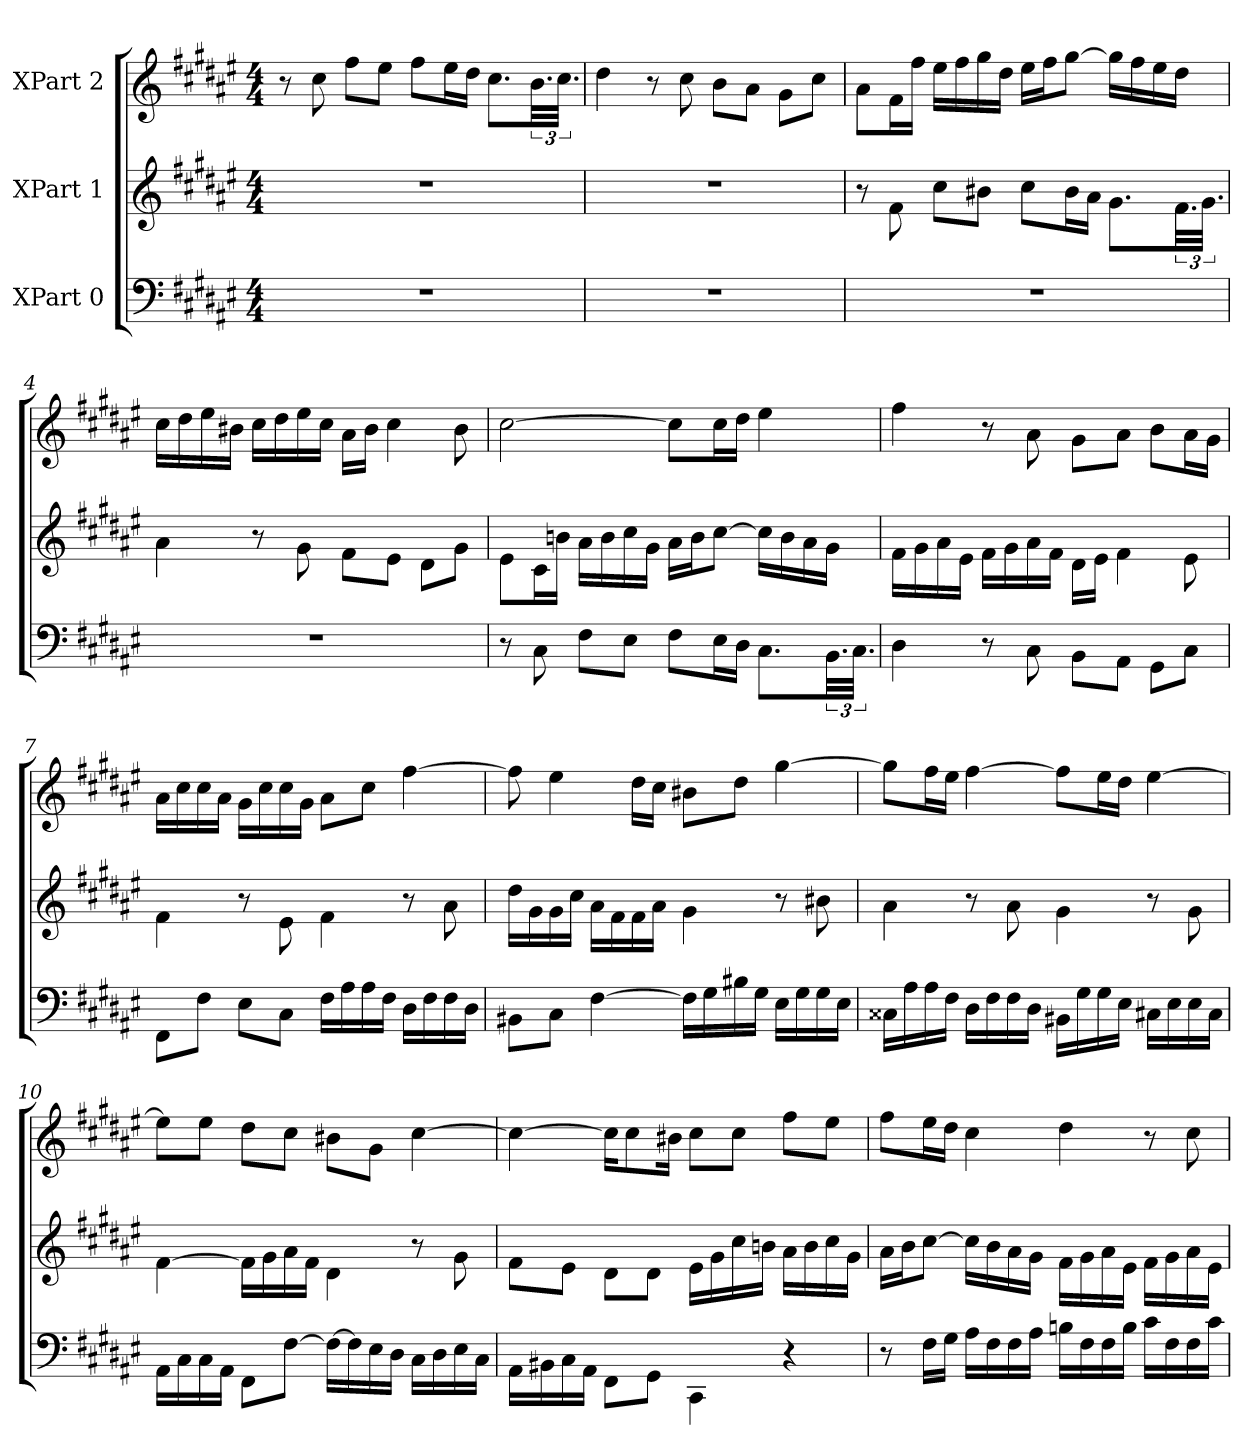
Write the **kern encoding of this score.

**kern	**kern	**kern
*part3	*part2	*part1
*staff3	*staff2	*staff1
*I"XPart 0	*I"XPart 1	*I"XPart 2
*clefF4	*clefG2	*clefG2
*k[f#c#g#d#a#e#]	*k[f#c#g#d#a#e#]	*k[f#c#g#d#a#e#]
*M4/4	*M4/4	*M4/4
=1	=1	=1
1r	1r	8r
.	.	8cc#\
.	.	8ff#\L
.	.	8ee#\J
.	.	8ff#\L
.	.	16ee#\
.	.	16dd#\J
.	.	8.cc#\L
.	.	48.b\
.	.	48.cc#\J
=2	=2	=2
1r	1r	4dd#\
.	.	8r
.	.	8cc#\
.	.	8b\L
.	.	8a#\J
.	.	8g#\L
.	.	8cc#\J
=3	=3	=3
1r	8r	8a#\L
.	8f#\	16f#\
.	.	16ff#\J
.	8cc#\L	16ee#\L
.	.	16ff#\
.	8b#X\J	16gg#\
.	.	16dd#\J
.	8cc#\L	16ee#\L
.	.	16ff#\
.	16b#\	[8gg#\J
.	16a#\J	.
.	8.g#\L	16gg#\L]
.	.	16ff#\
.	.	16ee#\
.	48.f#\	16dd#\J
.	48.g#\J	.
=4	=4	=4
1r	4a#\	16cc#\L
.	.	16dd#\
.	.	16ee#\
.	.	16b#X\J
.	8r	16cc#\L
.	.	16dd#\
.	8g#\	16ee#\
.	.	16cc#\J
.	8f#\L	16a#\L
.	.	16b#\J
.	8e#\J	4cc#\
.	8d#\L	.
.	8g#\J	8b#\
=5	=5	=5
8r	8e#\L	[2cc#\
8C#\	16c#\	.
.	16bn\J	.
8F#\L	16a#\L	.
.	16b\	.
8E#\J	16cc#\	.
.	16g#\J	.
8F#\L	16a#\L	8cc#\L]
.	16b\	.
16E#\	[8cc#\J	16cc#\
16D#\J	.	16dd#\J
8.C#\L	16cc#\L]	4ee#\
.	16b\	.
.	16a#\	.
48.BB\	16g#\J	.
48.C#\J	.	.
=6	=6	=6
4D#\	16f#\L	4ff#\
.	16g#\	.
.	16a#\	.
.	16e#\J	.
8r	16f#\L	8r
.	16g#\	.
8C#\	16a#\	8a#\
.	16f#\J	.
8BB\L	16d#\L	8g#\L
.	16e#\J	.
8AA#\J	4f#\	8a#\J
8GG#\L	.	8b\L
8C#\J	8e#\	16a#\
.	.	16g#\J
=7	=7	=7
8FF#\L	4f#\	16a#\L
.	.	16cc#\
8F#\J	.	16cc#\
.	.	16a#\J
8E#\L	8r	16g#\L
.	.	16cc#\
8C#\J	8e#\	16cc#\
.	.	16g#\J
16F#\L	4f#\	8a#\L
16A#\	.	.
16A#\	.	8cc#\J
16F#\J	.	.
16D#\L	8r	[4ff#\
16F#\	.	.
16F#\	8a#\	.
16D#\J	.	.
=8	=8	=8
8BB#X\L	16dd#\L	8ff#\]
.	16g#\	.
8C#\J	16g#\	4ee#\
.	16cc#\J	.
[4F#\	16a#\L	.
.	16f#\	.
.	16f#\	16dd#\L
.	16a#\J	16cc#\J
16F#\L]	4g#\	8b#X\L
16G#\	.	.
16B#\	.	8dd#\J
16G#\J	.	.
16E#\L	8r	[4gg#\
16G#\	.	.
16G#\	8b#X\	.
16E#\J	.	.
=9	=9	=9
16C##X\L	4a#\	8gg#\L]
16A#\	.	.
16A#\	.	16ff#\
16F#\J	.	16ee#\J
16D#\L	8r	[4ff#\
16F#\	.	.
16F#\	8a#\	.
16D#\J	.	.
16BB#X\L	4g#\	8ff#\L]
16G#\	.	.
16G#\	.	16ee#\
16E#\J	.	16dd#\J
16C#X\L	8r	[4ee#\
16E#\	.	.
16E#\	8g#\	.
16C#\J	.	.
=10	=10	=10
16AA#\L	[4f#\	8ee#\L]
16C#\	.	.
16C#\	.	8ee#\J
16AA#\J	.	.
8FF#\L	16f#\L]	8dd#\L
.	16g#\	.
[8F#\J	16a#\	8cc#\J
.	16f#\J	.
16F#\L_	4d#\	8b#X\L
16F#\]	.	.
16E#\	.	8g#\J
16D#\J	.	.
16C#\L	8r	[4cc#\
16D#\	.	.
16E#\	8g#\	.
16C#\J	.	.
=11	=11	=11
16AA#\L	8f#\L	4cc#\_
16BB#X\	.	.
16C#\	8e#\J	.
16AA#\J	.	.
8FF#\L	8d#\L	16cc#\L]
.	.	8cc#\
8GG#\J	8d#\J	.
.	.	16b#X\J
4CC#\	16e#\L	8cc#\L
.	16g#\	.
.	16cc#\	8cc#\J
.	16bn\J	.
4r	16a#\L	8ff#\L
.	16b\	.
.	16cc#\	8ee#\J
.	16g#\J	.
=12	=12	=12
8r	16a#\L	8ff#\L
.	16b\	.
16F#\L	[8cc#\J	16ee#\
16G#\J	.	16dd#\J
16A#\L	16cc#\L]	4cc#\
16F#\	16b\	.
16F#\	16a#\	.
16A#\J	16g#\J	.
16Bn\L	16f#\L	4dd#\
16F#\	16g#\	.
16F#\	16a#\	.
16B\J	16e#\J	.
16c#\L	16f#\L	8r
16F#\	16g#\	.
16F#\	16a#\	8cc#\
16c#\J	16e#\J	.
=	=	=
*-	*-	*-
